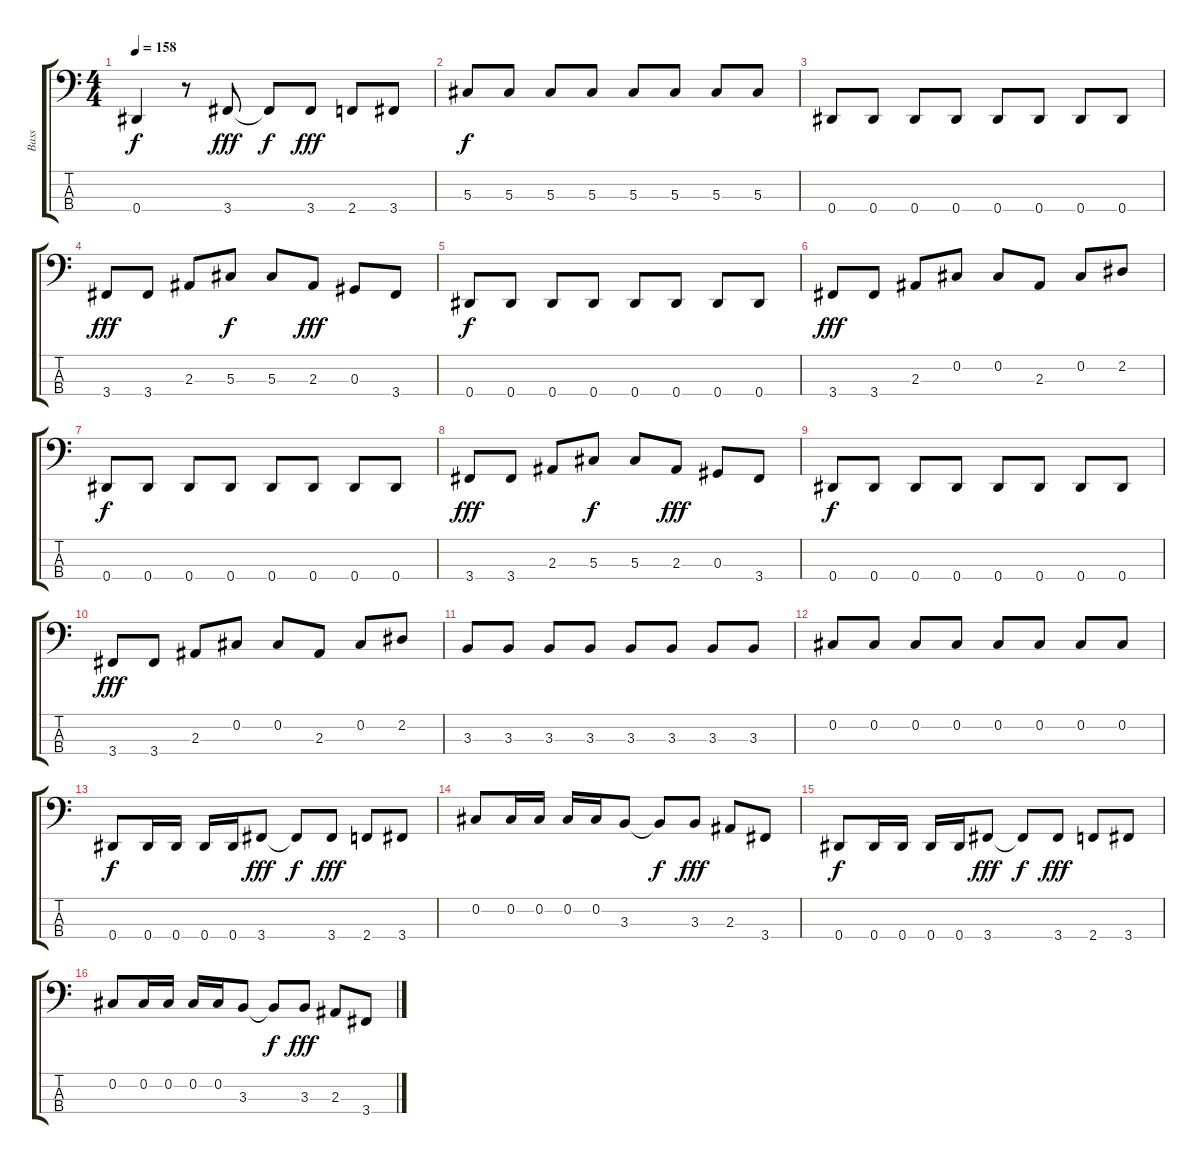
\track ("Bass" "Bass") {instrument electricbassfinger}
\staff {score tabs}
\tuning (Gb2 Db2 Ab1 Eb1) {hide}
\ts (4 4)
\tempo 158
\clef f4
\ks c
0.4.4{dy f} r.8 3.4.8{dy fff} 3.4{t}.8{dy f} 3.4.8{dy fff} 2.4.8 3.4.8 |
5.3.8{dy f} 5.3.8 5.3.8 5.3.8 5.3.8 5.3.8 5.3.8 5.3.8 |
0.4.8 0.4.8 0.4.8 0.4.8 0.4.8 0.4.8 0.4.8 0.4.8 |
3.4.8{dy fff} 3.4.8 2.3.8 5.3.8{dy f} 5.3.8 2.3.8{dy fff} 0.3.8 3.4.8 |
0.4.8{dy f} 0.4.8 0.4.8 0.4.8 0.4.8 0.4.8 0.4.8 0.4.8 |
3.4.8{dy fff} 3.4.8 2.3.8 0.2.8 0.2.8 2.3.8 0.2.8 2.2.8 |
0.4.8{dy f} 0.4.8 0.4.8 0.4.8 0.4.8 0.4.8 0.4.8 0.4.8 |
3.4.8{dy fff} 3.4.8 2.3.8 5.3.8{dy f} 5.3.8 2.3.8{dy fff} 0.3.8 3.4.8 |
0.4.8{dy f} 0.4.8 0.4.8 0.4.8 0.4.8 0.4.8 0.4.8 0.4.8 |
3.4.8{dy fff} 3.4.8 2.3.8 0.2.8 0.2.8 2.3.8 0.2.8 2.2.8 |
3.3.8 3.3.8 3.3.8 3.3.8 3.3.8 3.3.8 3.3.8 3.3.8 |
0.2.8 0.2.8 0.2.8 0.2.8 0.2.8 0.2.8 0.2.8 0.2.8 |
0.4.8{dy f} 0.4.16 0.4.16 0.4.16 0.4.16 3.4.8{dy fff} 3.4{t}.8{dy f} 3.4.8{dy fff} 2.4.8 3.4.8 |
0.2.8 0.2.16 0.2.16 0.2.16 0.2.16 3.3.8 3.3{t}.8{dy f} 3.3.8{dy fff} 2.3.8 3.4.8 |
0.4.8{dy f} 0.4.16 0.4.16 0.4.16 0.4.16 3.4.8{dy fff} 3.4{t}.8{dy f} 3.4.8{dy fff} 2.4.8 3.4.8 |
0.2.8 0.2.16 0.2.16 0.2.16 0.2.16 3.3.8 3.3{t}.8{dy f} 3.3.8{dy fff} 2.3.8 3.4.8
